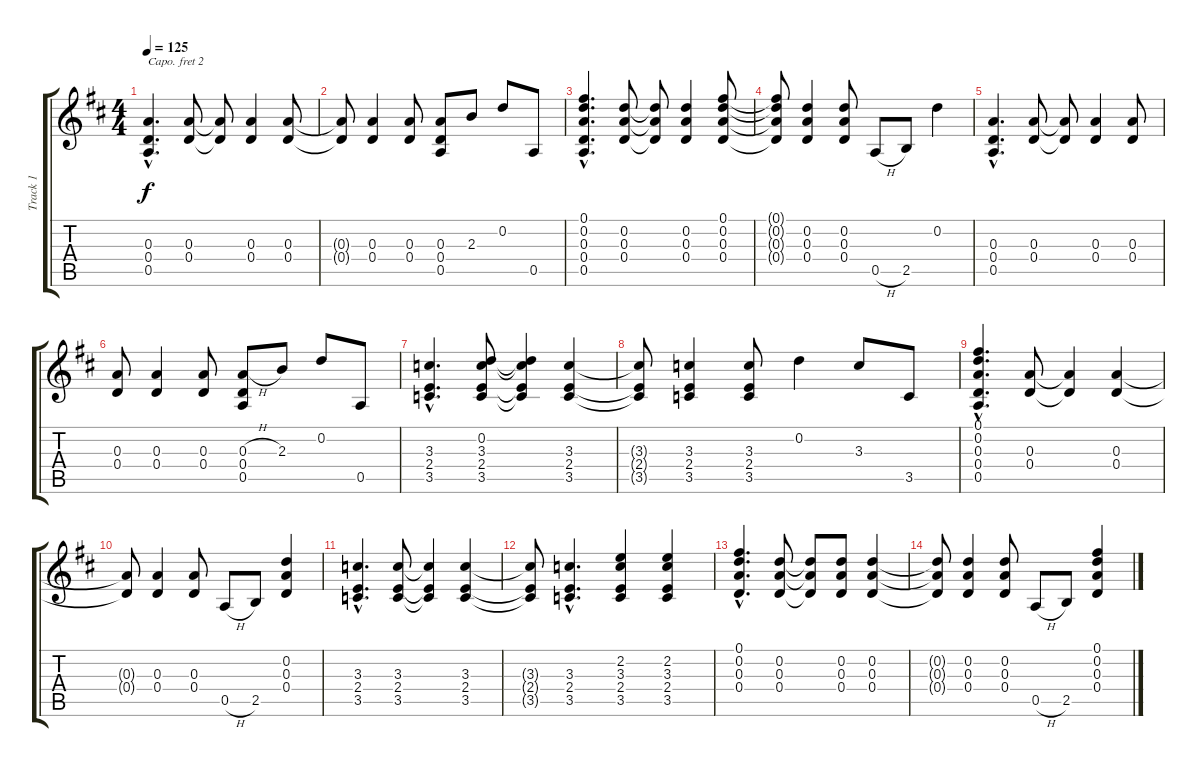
\track ("Track 1" "Track 1") {instrument acousticguitarsteel}
\staff {score tabs}
\capo 2
\tuning (E4 C4 G3 C3 G2 C2) {hide}
\ts (4 4)
\tempo 125
\clef g2
\ks d
(0.3{hac} 0.4{hac} 0.5{hac}).4{d dy f} (0.3 0.4).8 (0.3{t} 0.4{t}).8 (0.3 0.4).4 (0.3 0.4).8 |
(0.3{t} 0.4{t}).8 (0.3 0.4).4 (0.3 0.4).8 (0.3 0.4 0.5).8 2.3.8 0.2.8 0.5.8 |
(0.1{hac} 0.2{hac} 0.3{hac} 0.4{hac} 0.5{hac}).4{d} (0.2 0.3 0.4).8 (0.2{t} 0.3{t} 0.4{t}).8 (0.2 0.3 0.4).4 (0.1 0.2 0.3 0.4).8 |
(0.1{t} 0.2{t} 0.3{t} 0.4{t}).8 (0.2 0.3 0.4).4 (0.2 0.3 0.4).8 0.5{h}.8 2.5.8 0.2.4 |
(0.3{hac} 0.4{hac} 0.5{hac}).4{d} (0.3 0.4).8 (0.3{t} 0.4{t}).8 (0.3 0.4).4 (0.3 0.4).8 |
(0.3 0.4).8 (0.3 0.4).4 (0.3 0.4).8 (0.3{h} 0.4 0.5).8 2.3.8 0.2.8 0.5.8 |
(3.3{hac} 2.4{hac} 3.5{hac}).4{d} (0.2 3.3 2.4 3.5).8 (0.2{t} 3.3{t} 2.4{t} 3.5{t}).4 (3.3 2.4 3.5).4 |
(3.3{t} 2.4{t} 3.5{t}).8 (3.3 2.4 3.5).4 (3.3 2.4 3.5).8 0.2.4 3.3.8 3.5.8 |
(0.1{hac} 0.2{hac} 0.3{hac} 0.4{hac} 0.5{hac}).4{d} (0.3 0.4).8 (0.3{t} 0.4{t}).4 (0.3 0.4).4 |
(0.3{t} 0.4{t}).8 (0.3 0.4).4 (0.3 0.4).8 0.5{h}.8 2.5.8 (0.2 0.3 0.4).4 |
(3.3{hac} 2.4{hac} 3.5{hac}).4{d} (3.3 2.4 3.5).8 (3.3{t} 2.4{t} 3.5{t}).4 (3.3 2.4 3.5).4 |
(3.3{t} 2.4{t} 3.5{t}).8 (3.3{hac} 2.4{hac} 3.5{hac}).4{d} (2.2 3.3 2.4 3.5).4 (2.2 3.3 2.4 3.5).4 |
(0.1{hac} 0.2{hac} 0.3{hac} 0.4{hac}).4{d} (0.2 0.3 0.4).8 (0.2{t} 0.3{t} 0.4{t}).8 (0.2 0.3 0.4).8 (0.2 0.3 0.4).4 |
(0.2{t} 0.3{t} 0.4{t}).8 (0.2 0.3 0.4).4 (0.2 0.3 0.4).8 0.5{h}.8 2.5.8 (0.1 0.2 0.3 0.4).4
